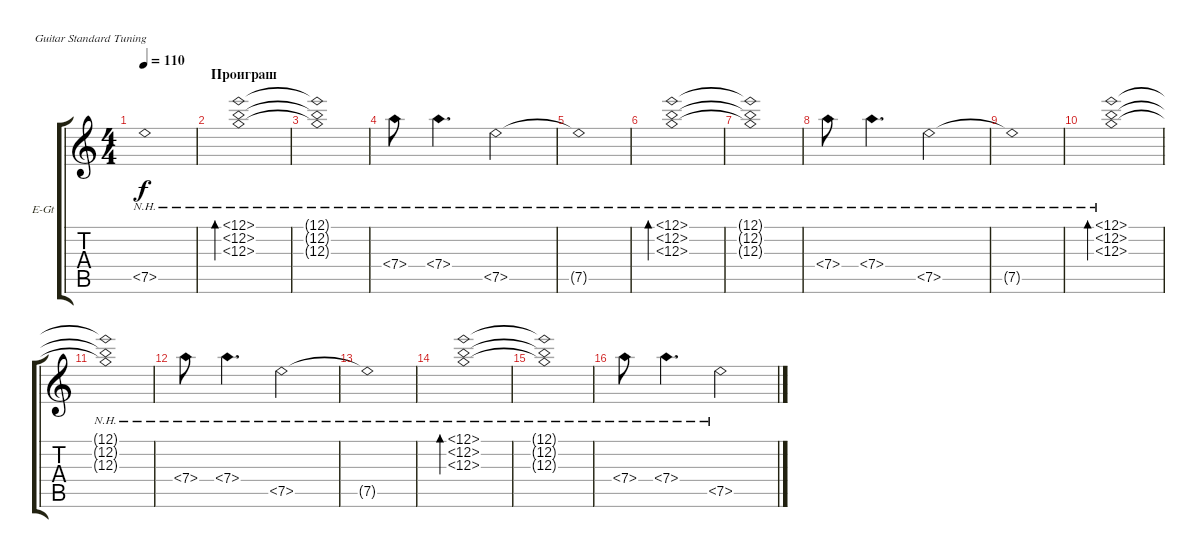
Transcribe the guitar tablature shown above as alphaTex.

\defaultSystemsLayout 4
\bracketExtendMode groupsimilarinstruments
\firstSystemTrackNameOrientation horizontal
\otherSystemsTrackNameOrientation horizontal
\track ("Г. Каспарян" "E-Gt") {instrument electricguitarclean}
\staff {score tabs}
\tuning (E4 B3 G3 D3 A2 E2)
\ts (4 4)
\tempo 110
\clef g2
\ks c
7.5{nh t}.1{dy f} |
\section ("" "Проиграш")
(12.3{nh} 12.2{nh} 12.1{nh}).1{bd 181} |
(12.3{nh t} 12.2{nh t} 12.1{nh t}).1 |
7.4{nh}.8 7.4{nh}.4{d} 7.5{nh}.2 |
7.5{nh t}.1 |
(12.3{nh} 12.2{nh} 12.1{nh}).1{bd 181} |
(12.3{nh t} 12.2{nh t} 12.1{nh t}).1 |
7.4{nh}.8 7.4{nh}.4{d} 7.5{nh}.2 |
7.5{nh t}.1 |
(12.3{nh} 12.2{nh} 12.1{nh}).1{bd 181} |
(12.3{nh t} 12.2{nh t} 12.1{nh t}).1 |
7.4{nh}.8 7.4{nh}.4{d} 7.5{nh}.2 |
7.5{nh t}.1 |
(12.3{nh} 12.2{nh} 12.1{nh}).1{bd 181} |
(12.3{nh t} 12.2{nh t} 12.1{nh t}).1 |
7.4{nh}.8 7.4{nh}.4{d} 7.5{nh}.2
